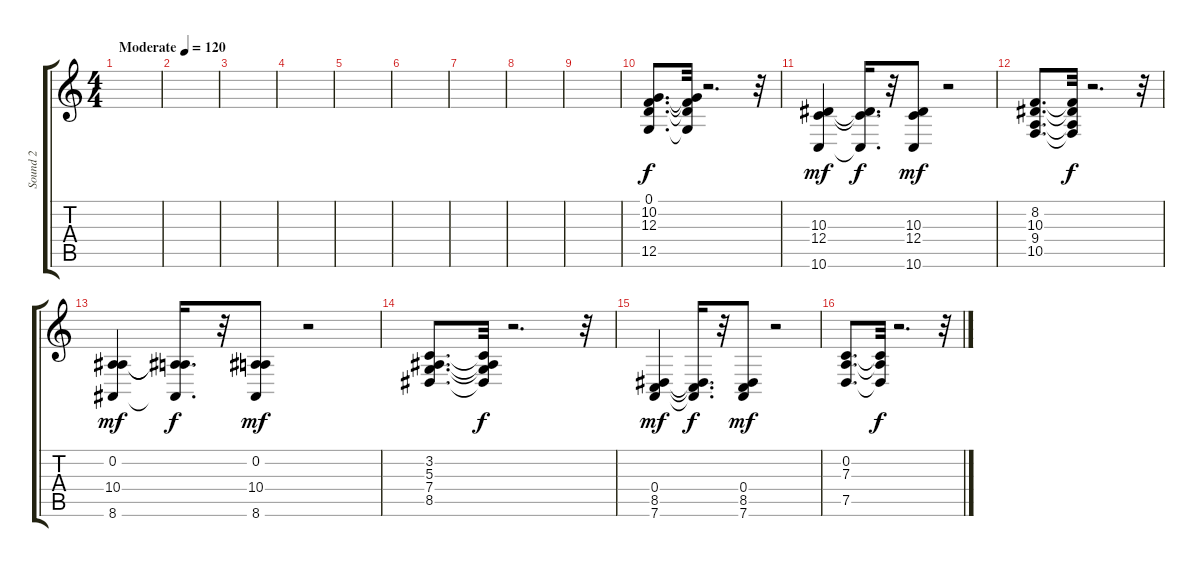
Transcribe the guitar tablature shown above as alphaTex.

\track ("Sound 2" "Sound 2") {instrument acousticgrandpiano}
\staff {score tabs}
\tuning (D4 A3 F3 C3 G2 D2) {hide}
\ts (4 4)
\tempo (120 "Moderate")
\clef g2
\ks c
|
|
|
|
|
|
|
|
|
(0.1 10.2 12.3 12.5).8{d} (0.1{t} 10.2{t} 12.3{t} 12.5{t}).32{dy f} r.2{d} r.32{txt ""} |
(10.3 12.4 10.6).4{dy mf} (10.3{t} 12.4{t} 10.6{t}).16{d dy f} r.32 (10.3 12.4 10.6).8{dy mf} r.2 |
(8.2 10.3 9.4 10.5).8{d} (8.2{t} 10.3{t} 9.4{t} 10.5{t}).32{dy f} r.2{d} r.32 |
(0.2 10.4 8.6).4{dy mf} (0.2{t} 10.4{t} 8.6{t}).16{d dy f} r.32 (0.2 10.4 8.6).8{dy mf} r.2 |
(3.2 5.3 7.4 8.5).8{d} (3.2{t} 5.3{t} 7.4{t} 8.5{t}).32{dy f} r.2{d} r.32 |
(0.4 8.5 7.6).4{dy mf} (0.4{t} 8.5{t} 7.6{t}).16{d dy f} r.32 (0.4 8.5 7.6).8{dy mf} r.2 |
(0.2 7.3 7.5).8{d} (0.2{t} 7.3{t} 7.5{t}).32{dy f} r.2{d} r.32
